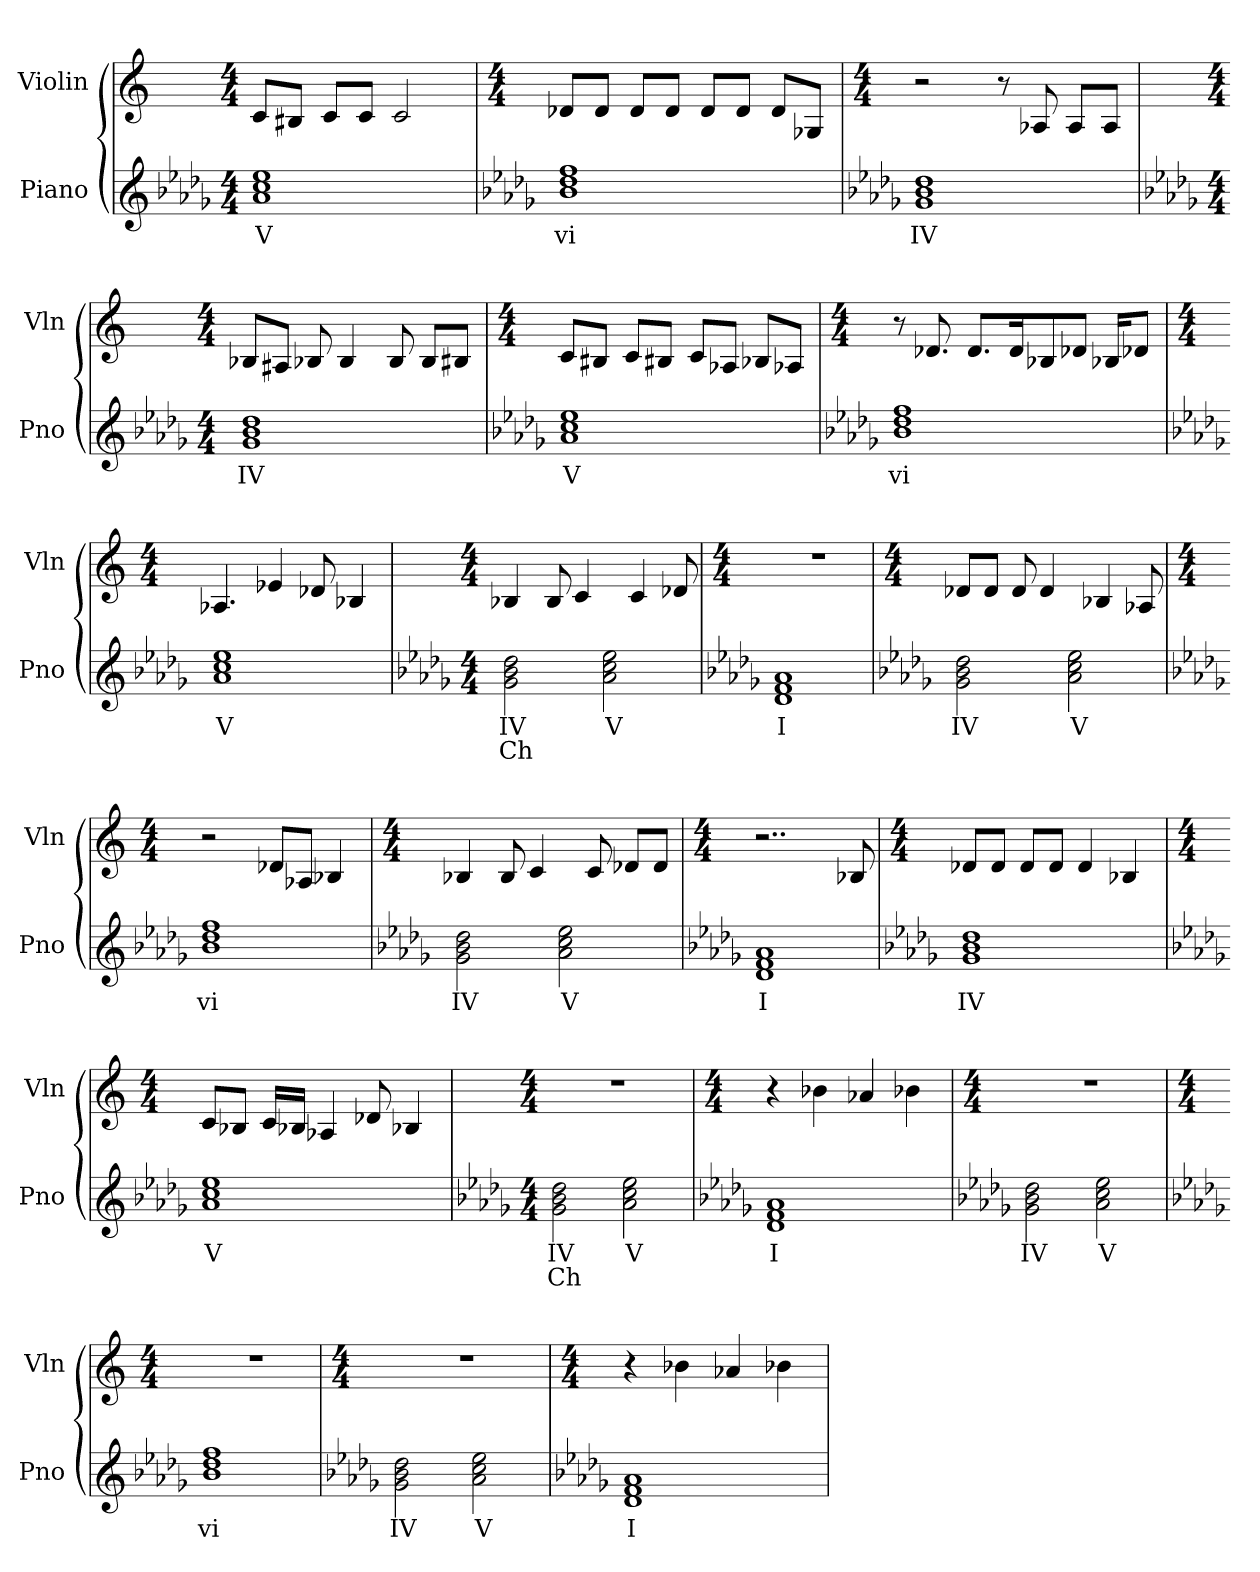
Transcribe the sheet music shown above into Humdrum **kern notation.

**kern	**text	**text	**kern
*part2	*part2	*part2	*part1
*staff2	*staff2	*staff2	*staff1
*I"Piano	*	*	*I"Violin
*I'Pno	*	*	*I'Vln
*k[b-e-a-d-g-]	*	*	*
*D-:	*	*	*
*M4/4	*	*	*M4/4
=	=	=	=
1a- 1cc 1ee-	V	.	8cL
.	.	.	8B#XJ
.	.	.	8cL
.	.	.	8cJ
.	.	.	2c
=	=	=	=
*k[b-e-a-d-g-]	*	*	*
*D-:	*	*	*
*	*	*	*M4/4
1b- 1dd- 1ff	vi	.	8d-XL
.	.	.	8d-J
.	.	.	8d-L
.	.	.	8d-J
.	.	.	8d-L
.	.	.	8d-J
.	.	.	8d-L
.	.	.	8G-XJ
=	=	=	=
*k[b-e-a-d-g-]	*	*	*
*D-:	*	*	*
*	*	*	*M4/4
1g- 1b- 1dd-	IV	.	2r
.	.	.	8r
.	.	.	8A-X
.	.	.	8A-L
.	.	.	8A-J
=	=	=	=
*k[b-e-a-d-g-]	*	*	*
*D-:	*	*	*
*M4/4	*	*	*M4/4
1g- 1b- 1dd-	IV	.	8B-XL
.	.	.	8A#XJ
.	.	.	8B-X
.	.	.	4B-
.	.	.	8B-
.	.	.	8B-L
.	.	.	8B#XJ
=	=	=	=
*k[b-e-a-d-g-]	*	*	*
*D-:	*	*	*
*	*	*	*M4/4
1a- 1cc 1ee-	V	.	8cL
.	.	.	8B#XJ
.	.	.	8cL
.	.	.	8B#XJ
.	.	.	8cL
.	.	.	8A-XJ
.	.	.	8B-XL
.	.	.	8A-XJ
=	=	=	=
*k[b-e-a-d-g-]	*	*	*
*D-:	*	*	*
*	*	*	*M4/4
1b- 1dd- 1ff	vi	.	8r
.	.	.	8.d-X
.	.	.	8.d-L
.	.	.	16d-K
.	.	.	8B-X
.	.	.	8d-XJ
.	.	.	16B-XKL
.	.	.	8d-XJ
=	=	=	=
*k[b-e-a-d-g-]	*	*	*
*D-:	*	*	*
*	*	*	*M4/4
1a- 1cc 1ee-	V	.	4.A-X
.	.	.	4e-X
.	.	.	8d-X
.	.	.	4B-X
=	=	=	=
*k[b-e-a-d-g-]	*	*	*
*D-:	*	*	*
*M4/4	*	*	*M4/4
2g- 2b- 2dd-	IV	Ch	4B-X
.	.	.	8B-
.	.	.	4c
2a- 2cc 2ee-	V	.	.
.	.	.	4c
.	.	.	8d-X
=	=	=	=
*k[b-e-a-d-g-]	*	*	*
*D-:	*	*	*
*	*	*	*M4/4
1d- 1f 1a-	I	.	1r
=	=	=	=
*k[b-e-a-d-g-]	*	*	*
*D-:	*	*	*
*	*	*	*M4/4
2g- 2b- 2dd-	IV	.	8d-XL
.	.	.	8d-J
.	.	.	8d-
.	.	.	4d-
2a- 2cc 2ee-	V	.	.
.	.	.	4B-X
.	.	.	8A-X
=	=	=	=
*k[b-e-a-d-g-]	*	*	*
*D-:	*	*	*
*	*	*	*M4/4
1b- 1dd- 1ff	vi	.	2r
.	.	.	8d-XL
.	.	.	8A-XJ
.	.	.	4B-X
=	=	=	=
*k[b-e-a-d-g-]	*	*	*
*D-:	*	*	*
*	*	*	*M4/4
2g- 2b- 2dd-	IV	.	4B-X
.	.	.	8B-
.	.	.	4c
2a- 2cc 2ee-	V	.	.
.	.	.	8c
.	.	.	8d-XL
.	.	.	8d-J
=	=	=	=
*k[b-e-a-d-g-]	*	*	*
*D-:	*	*	*
*	*	*	*M4/4
1d- 1f 1a-	I	.	2..r
.	.	.	8B-X
=	=	=	=
*k[b-e-a-d-g-]	*	*	*
*D-:	*	*	*
*	*	*	*M4/4
1g- 1b- 1dd-	IV	.	8d-XL
.	.	.	8d-J
.	.	.	8d-L
.	.	.	8d-J
.	.	.	4d-
.	.	.	4B-X
=	=	=	=
*k[b-e-a-d-g-]	*	*	*
*D-:	*	*	*
*	*	*	*M4/4
1a- 1cc 1ee-	V	.	8cL
.	.	.	8B-XJ
.	.	.	16cLL
.	.	.	16B-XJJ
.	.	.	4A-X
.	.	.	8d-X
.	.	.	4B-X
=	=	=	=
*k[b-e-a-d-g-]	*	*	*
*D-:	*	*	*
*M4/4	*	*	*M4/4
2g- 2b- 2dd-	IV	Ch	1r
2a- 2cc 2ee-	V	.	.
=	=	=	=
*k[b-e-a-d-g-]	*	*	*
*D-:	*	*	*
*	*	*	*M4/4
1d- 1f 1a-	I	.	4r
.	.	.	4b-X
.	.	.	4a-X
.	.	.	4b-X
=	=	=	=
*k[b-e-a-d-g-]	*	*	*
*D-:	*	*	*
*	*	*	*M4/4
2g- 2b- 2dd-	IV	.	1r
2a- 2cc 2ee-	V	.	.
=	=	=	=
*k[b-e-a-d-g-]	*	*	*
*D-:	*	*	*
*	*	*	*M4/4
1b- 1dd- 1ff	vi	.	1r
=	=	=	=
*k[b-e-a-d-g-]	*	*	*
*D-:	*	*	*
*	*	*	*M4/4
2g- 2b- 2dd-	IV	.	1r
2a- 2cc 2ee-	V	.	.
=	=	=	=
*k[b-e-a-d-g-]	*	*	*
*D-:	*	*	*
*	*	*	*M4/4
1d- 1f 1a-	I	.	4r
.	.	.	4b-X
.	.	.	4a-X
.	.	.	4b-X
=	=	=	=
*-	*-	*-	*-
